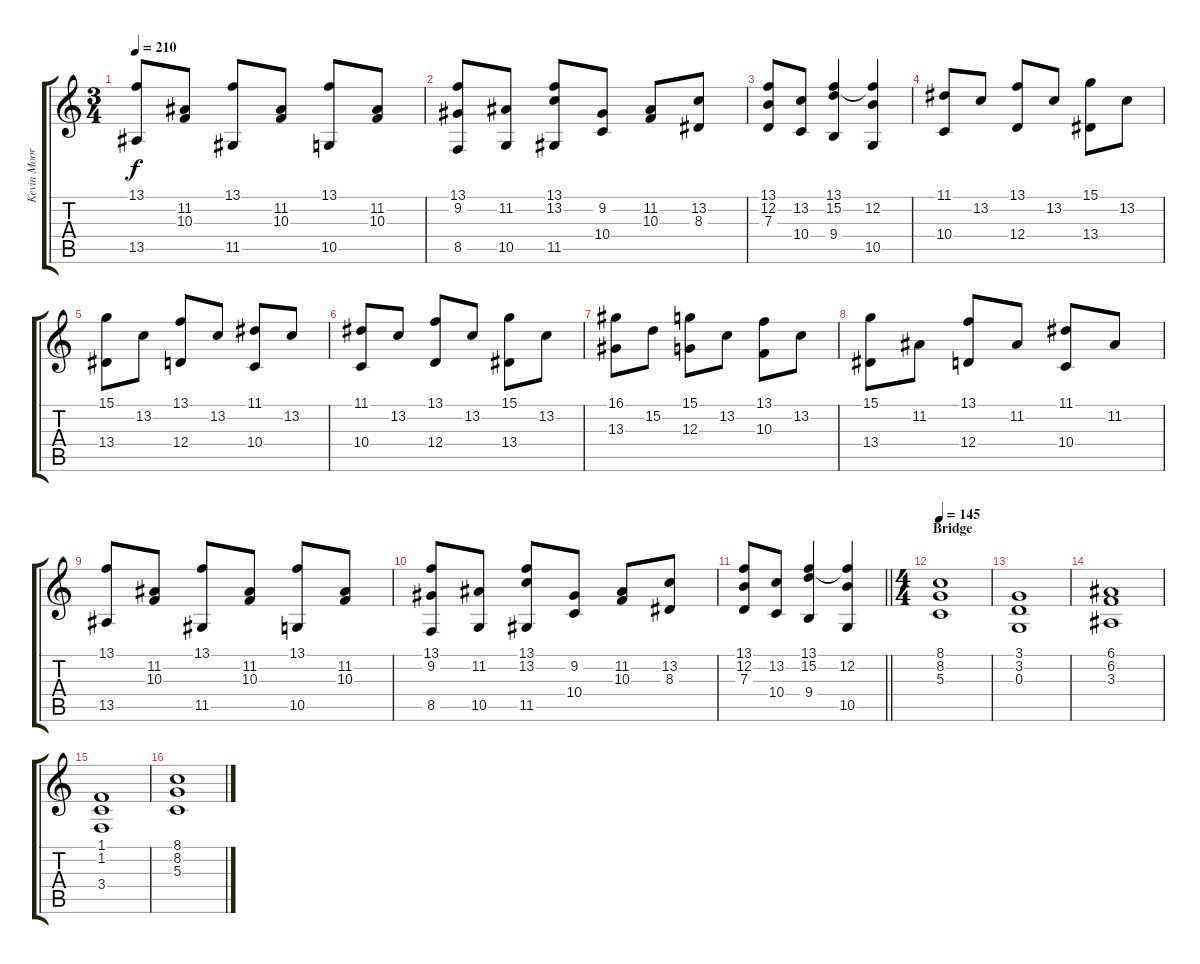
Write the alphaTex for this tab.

\track ("Kevin Moore" "Kevin Moor") {instrument lead2sawtooth}
\staff {score tabs}
\tuning (E4 B3 G3 D3 A2 E2) {hide}
\ts (3 4)
\tempo 210
\clef g2
\ks c
(13.1 13.5).8{dy f} (11.2 10.3).8 (13.1 11.5).8 (11.2 10.3).8 (13.1 10.5).8 (11.2 10.3).8 |
(13.1 9.2 8.5).8 (11.2 10.5).8 (13.1 13.2 11.5).8 (9.2 10.4).8 (11.2 10.3).8 (13.2 8.3).8 |
(13.1 12.2 7.3).8 (13.2 10.4).8 (13.1 15.2 9.4).4 (13.1{t} 12.2 10.5).4 |
(11.1 10.4).8 13.2.8 (13.1 12.4).8 13.2.8 (15.1 13.4).8 13.2.8 |
(15.1 13.4).8 13.2.8 (13.1 12.4).8 13.2.8 (11.1 10.4).8 13.2.8 |
(11.1 10.4).8 13.2.8 (13.1 12.4).8 13.2.8 (15.1 13.4).8 13.2.8 |
(16.1 13.3).8 15.2.8 (15.1 12.3).8 13.2.8 (13.1 10.3).8 13.2.8 |
(15.1 13.4).8 11.2.8 (13.1 12.4).8 11.2.8 (11.1 10.4).8 11.2.8 |
(13.1 13.5).8 (11.2 10.3).8 (13.1 11.5).8 (11.2 10.3).8 (13.1 10.5).8 (11.2 10.3).8 |
(13.1 9.2 8.5).8 (11.2 10.5).8 (13.1 13.2 11.5).8 (9.2 10.4).8 (11.2 10.3).8 (13.2 8.3).8 |
\barLineRight lightlight
(13.1 12.2 7.3).8 (13.2 10.4).8 (13.1 15.2 9.4).4 (13.1{t} 12.2 10.5).4 |
\ts (4 4)
\section ("" "Bridge")
\tempo 145
(8.1 8.2 5.3).1{volume 13} |
(3.1 3.2 0.3).1 |
(6.1 6.2 3.3).1 |
(1.1 1.2 3.4).1 |
(8.1 8.2 5.3).1
